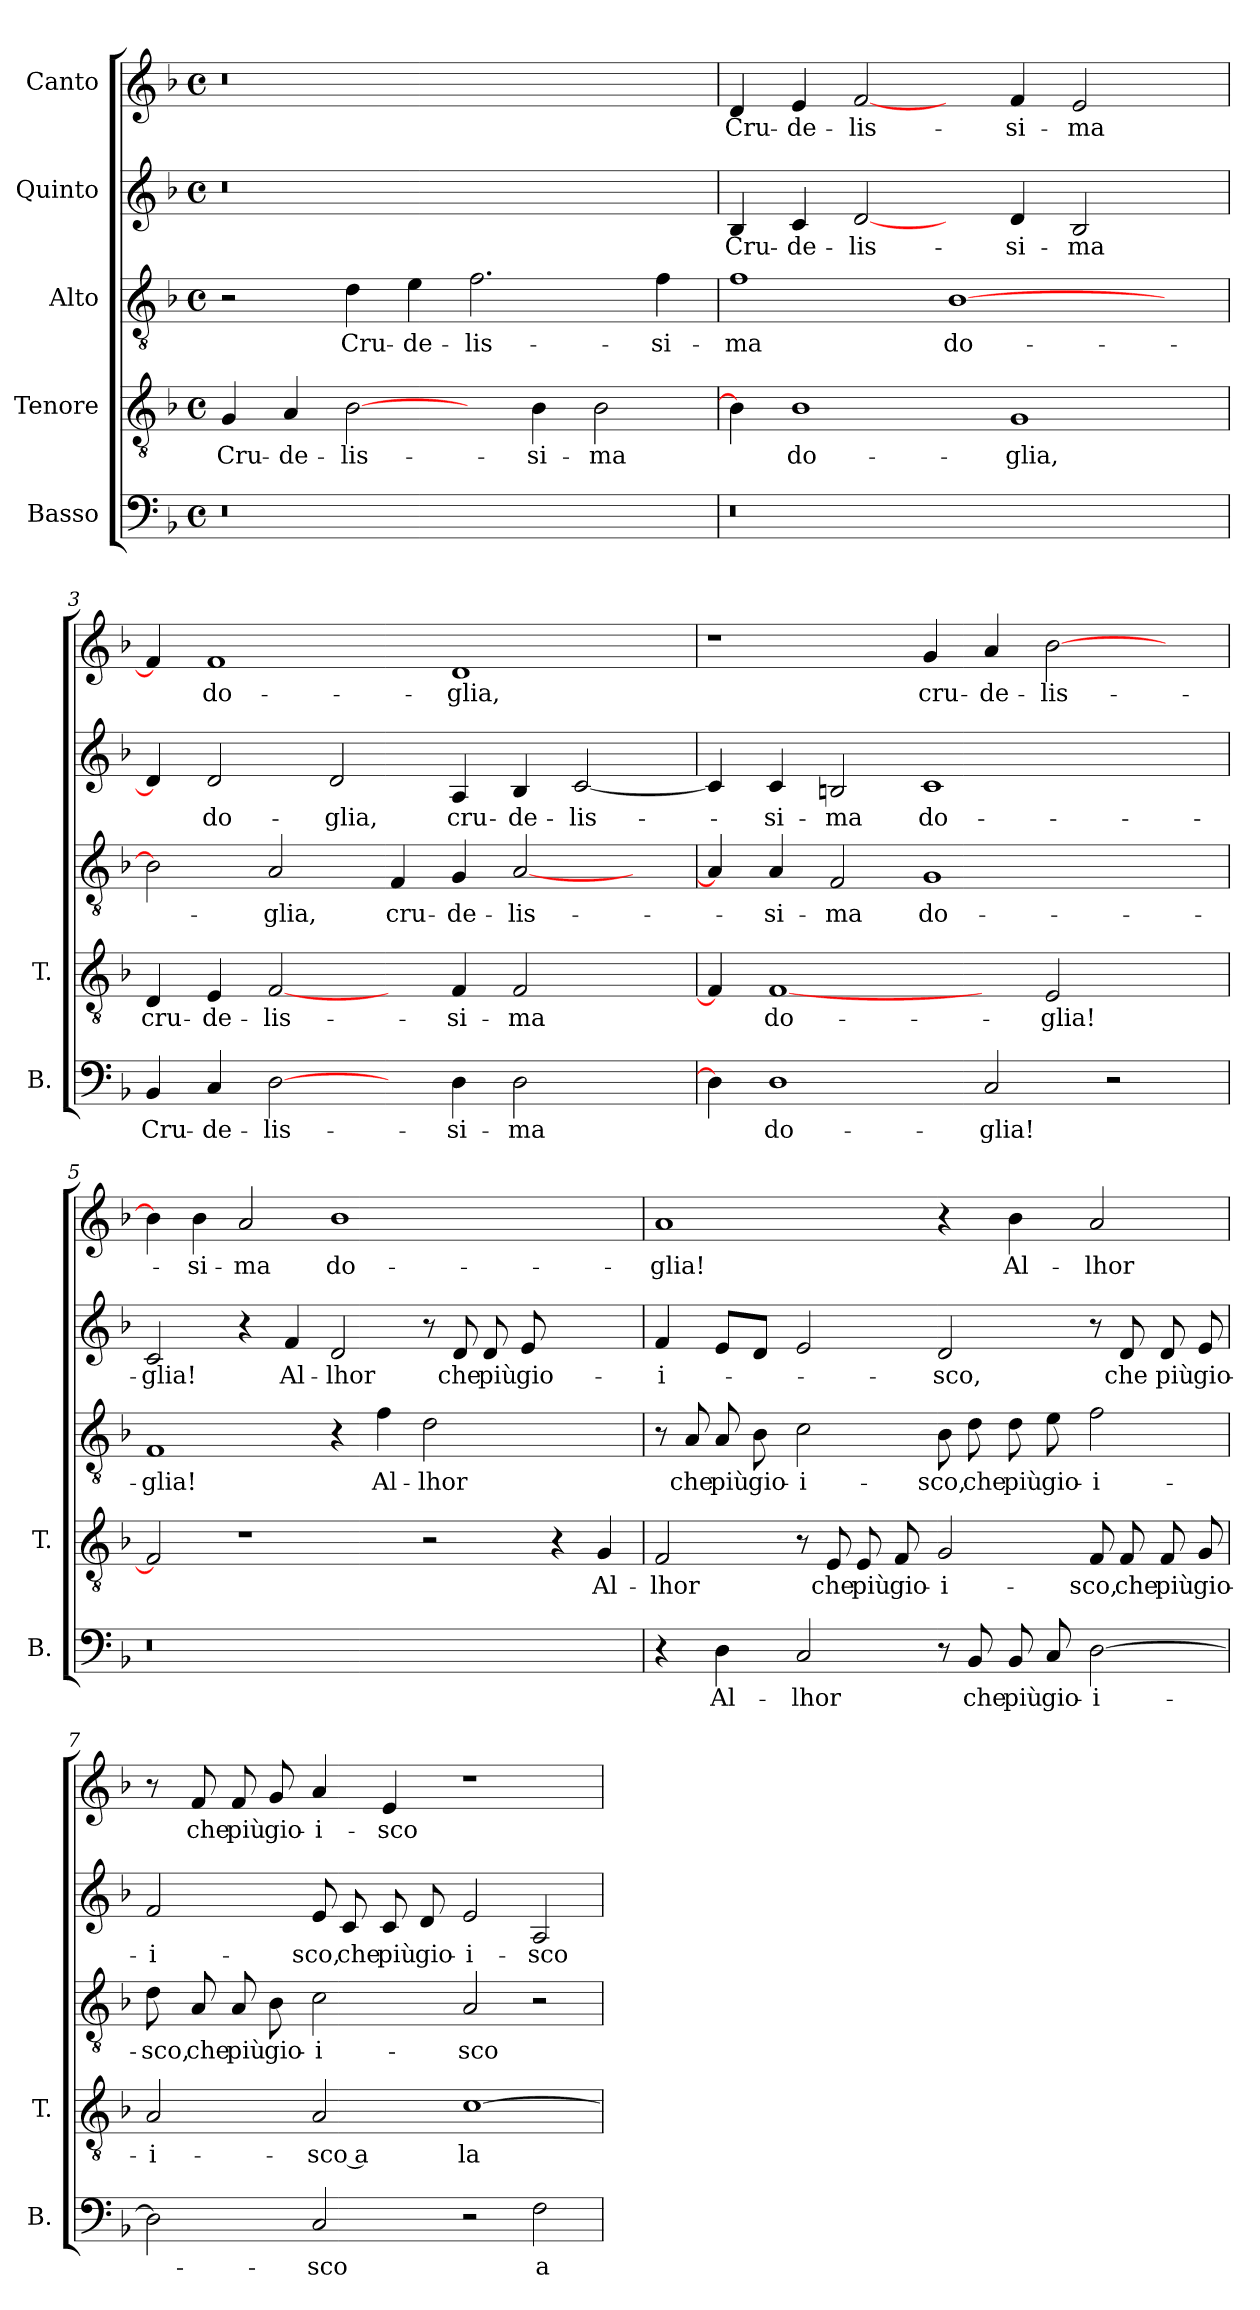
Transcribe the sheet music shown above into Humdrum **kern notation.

**kern	**text	**kern	**text	**kern	**text	**kern	**text	**kern	**text
*part5	*part5	*part4	*part4	*part3	*part3	*part2	*part2	*part1	*part1
*staff5	*staff5	*staff4	*staff4	*staff3	*staff3	*staff2	*staff2	*staff1	*staff1
*I"Basso	*	*I"Tenore	*	*I"Alto	*	*I"Quinto	*	*I"Canto	*
*I'B.	*	*I'T.	*	*	*	*	*	*	*
*clefF4	*	*clefGv2	*	*clefGv2	*	*clefG2	*	*clefG2	*
*k[b-]	*	*k[b-]	*	*k[b-]	*	*k[b-]	*	*k[b-]	*
*F:	*	*F:	*	*F:	*	*F:	*	*F:	*
*M4/4	*	*M4/4	*	*M4/4	*	*M4/4	*	*M4/4	*
*met(c)	*	*met(c)	*	*met(c)	*	*met(c)	*	*met(c)	*
=1	=1	=1	=1	=1	=1	=1	=1	=1	=1
!LO:N:vis=0	!	!	!	!	!	!LO:N:vis=0	!	!LO:N:vis=0	!
1r	.	4G/	Cru-	2r	.	1r	.	1r	.
.	.	4A/	-de-	.	.	.	.	.	.
.	.	[2B-\	-lis-	4d\	Cru-	.	.	.	.
.	.	.	.	4e\	-de-	.	.	.	.
1ryy	.	4ryy	.	2.f\	-lis-	1ryy	.	1ryy	.
.	.	4B-\	-si-	.	.	.	.	.	.
.	.	2B-\	-ma	.	.	.	.	.	.
.	.	.	.	4f\	-si-	.	.	.	.
=2	=2	=2	=2	=2	=2	=2	=2	=2	=2
!LO:N:vis=0	!	!	!	!	!	!	!	!	!
1r	.	4B-\]	.	1f\	-ma	4B-/	Cru-	4d/	Cru-
.	.	1B-\	do-	.	.	4c/	-de-	4e/	-de-
.	.	.	.	.	.	[2d/	-lis-	[2f/	-lis-
1ryy	.	.	.	[1B-\	do-	4ryy	.	4ryy	.
.	.	1G/	-glia,	.	.	4d/	-si-	4f/	-si-
.	.	.	.	.	.	2B-/	-ma	2e/	-ma
4ryy	.	.	.	4ryy	.	4ryy	.	4ryy	.
=3	=3	=3	=3	=3	=3	=3	=3	=3	=3
4BB-/	Cru-	4D/	cru-	2B-\]	.	4d/]	.	4f/]	.
4C/	-de-	4E/	-de-	.	.	2d/	do-	1f/	do-
[2D\	-lis-	[2F/	-lis-	2A/	-glia,	.	.	.	.
.	.	.	.	.	.	2d/	-glia,	.	.
4ryy	.	4ryy	.	4F/	cru-	.	.	.	.
4D\	-si-	4F/	-si-	4G/	-de-	4A/	cru-	1d/	-glia,
2D\	-ma	2F/	-ma	[2A/	-lis-	4B-/	-de-	.	.
.	.	.	.	.	.	[2c/	-lis-	.	.
4ryy	.	4ryy	.	4ryy	.	.	.	.	.
=4	=4	=4	=4	=4	=4	=4	=4	=4	=4
4D\]	.	4F/]	.	4A/]	.	4c/]	.	1r	.
1D\	do-	[1F/	do-	4A/	-si-	4c/	-si-	.	.
.	.	.	.	2F/	-ma	2Bn/	-ma	.	.
.	.	.	.	1G/	do-	1c/	do-	4g/	cru-
2C/	-glia!	4ryy	.	.	.	.	.	4a/	-de-
.	.	2E/	-glia!	.	.	.	.	[2b-\	-lis-
2r	.	.	.	.	.	.	.	.	.
.	.	4ryy	.	4ryy	.	4ryy	.	4ryy	.
=5	=5	=5	=5	=5	=5	=5	=5	=5	=5
!LO:N:vis=0	!	!	!	!	!	!	!	!	!
1r	.	2F/]	.	1F/	-glia!	2c/	-glia!	4b-\]	.
.	.	.	.	.	.	.	.	4b-\	-si-
.	.	1r	.	.	.	4r	.	2a/	-ma
.	.	.	.	.	.	4f/	Al-	.	.
1ryy	.	.	.	4r	.	2d/	-lhor	1b-\	do-
.	.	.	.	4f\	Al-	.	.	.	.
.	.	2r	.	2d\	-lhor	8r	.	.	.
.	.	.	.	.	.	8d/	che	.	.
.	.	.	.	.	.	8d/	più	.	.
.	.	.	.	.	.	8e/	gio-	.	.
2ryy	.	4r	.	2ryy	.	2ryy	.	2ryy	.
.	.	4G/	Al-	.	.	.	.	.	.
=6	=6	=6	=6	=6	=6	=6	=6	=6	=6
4r	.	2F/	-lhor	8r	.	4f/	-i-	1a/	-glia!
.	.	.	.	8A/	che	.	.	.	.
4D\	Al-	.	.	8A/	più	8e/L	.	.	.
.	.	.	.	8B-\	gio-	8d/J	.	.	.
2C/	-lhor	8r	.	2c\	-i-	2e/	.	.	.
.	.	8E/	che	.	.	.	.	.	.
.	.	8E/	più	.	.	.	.	.	.
.	.	8F/	gio-	.	.	.	.	.	.
8r	.	2G/	-i-	8B-\	-sco,	2d/	-sco,	4r	.
8BB-/	che	.	.	8d\	che	.	.	.	.
8BB-/	più	.	.	8d\	più	.	.	4b-\	Al-
8C/	gio-	.	.	8e\	gio-	.	.	.	.
[2D\	-i-	8F/	-sco,	2f\	-i-	8r	.	2a/	-lhor
.	.	8F/	che	.	.	8d/	che	.	.
.	.	8F/	più	.	.	8d/	più	.	.
.	.	8G/	gio-	.	.	8e/	gio-	.	.
=7	=7	=7	=7	=7	=7	=7	=7	=7	=7
2D\]	.	2A/	-i-	8d\	-sco,	2f/	-i-	8r	.
.	.	.	.	8A/	che	.	.	8f/	che
.	.	.	.	8A/	più	.	.	8f/	più
.	.	.	.	8B-\	gio-	.	.	8g/	gio-
2C/	-sco	2A/	-sco a	2c\	-i-	8e/	-sco,	4a/	-i-
.	.	.	.	.	.	8c/	che	.	.
.	.	.	.	.	.	8c/	più	4e/	-sco
.	.	.	.	.	.	8d/	gio-	.	.
2r	.	[1c\	la-	2A/	-sco	2e/	-i-	1r	.
2F\	a	.	.	2r	.	2A/	-sco	.	.
=	=	=	=	=	=	=	=	=	=
*-	*-	*-	*-	*-	*-	*-	*-	*-	*-
